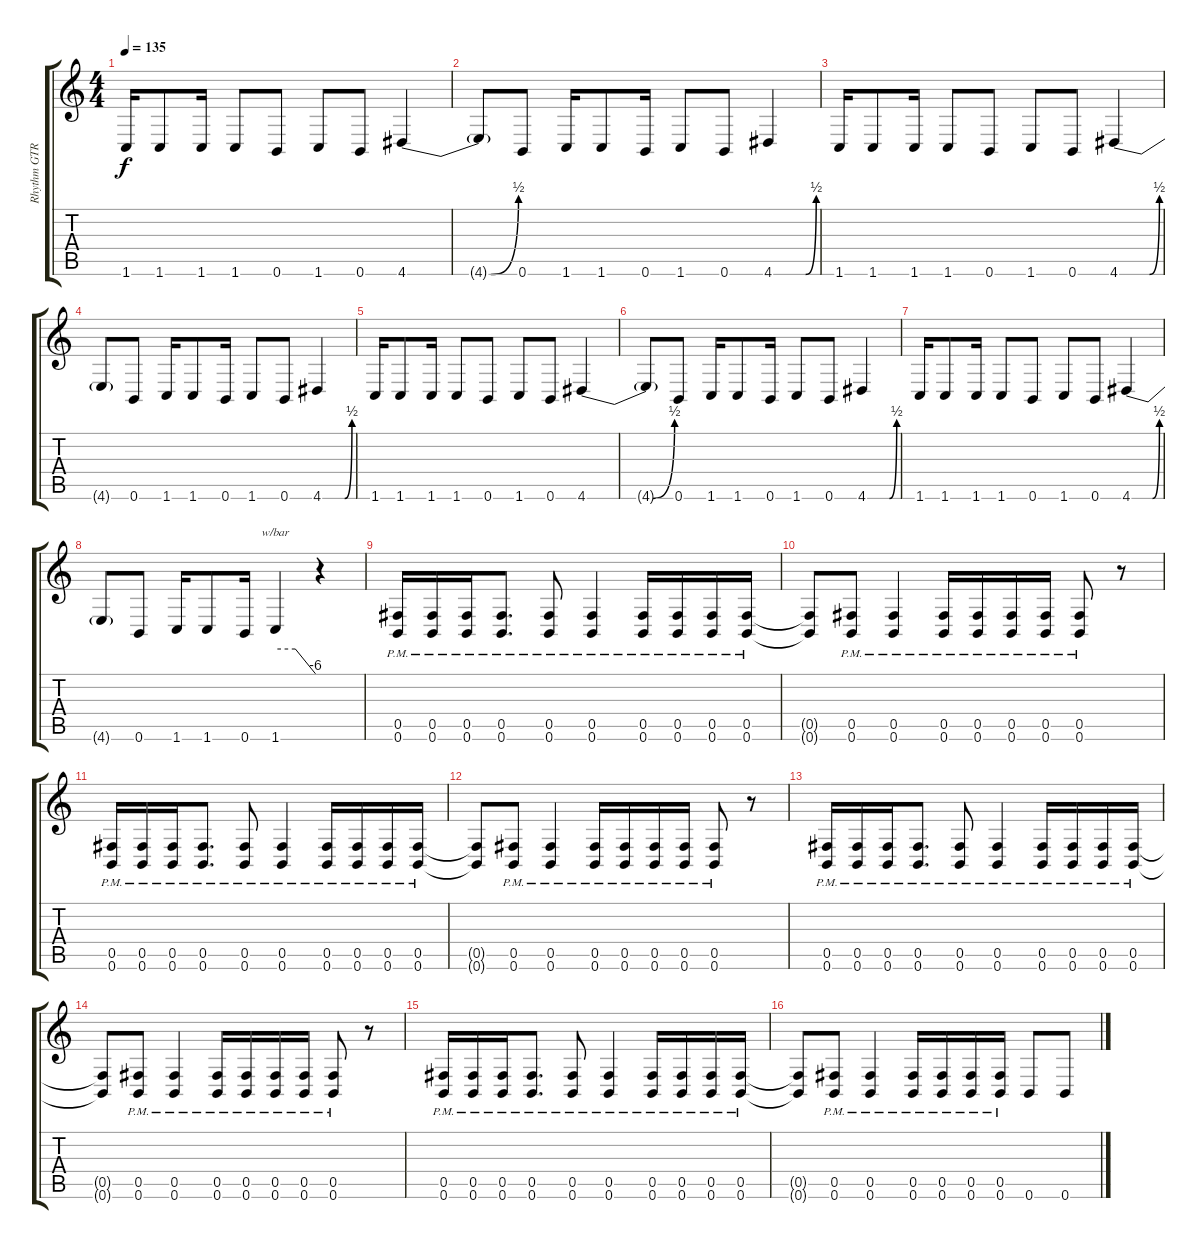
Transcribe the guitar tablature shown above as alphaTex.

\track ("Rhythm GTR L" "Rhythm GTR") {instrument distortionguitar}
\staff {score tabs}
\tuning (Db4 Ab3 E3 B2 Gb2 B1) {hide}
\ts (4 4)
\tempo 135
\clef g2
\ks c
1.6.16{dy f} 1.6.8 1.6.16 1.6.8 0.6.8 1.6.8 0.6.8 4.6{be (custom 0 0 15 0 30 0 45 0 60 2)}.4 |
4.6{t}.8 0.6.8 1.6.16 1.6.8 0.6.16 1.6.8 0.6.8 4.6{be (custom 0 0 15 0 30 0 45 0 60 2)}.4 |
1.6.16 1.6.8 1.6.16 1.6.8 0.6.8 1.6.8 0.6.8 4.6{be (custom 0 0 15 0 30 0 45 0 60 2)}.4 |
4.6{t}.8 0.6.8 1.6.16 1.6.8 0.6.16 1.6.8 0.6.8 4.6{be (custom 0 0 15 0 30 0 45 0 60 2)}.4 |
1.6.16 1.6.8 1.6.16 1.6.8 0.6.8 1.6.8 0.6.8 4.6{be (custom 0 0 15 0 30 0 45 0 60 2)}.4 |
4.6{t}.8 0.6.8 1.6.16 1.6.8 0.6.16 1.6.8 0.6.8 4.6{be (custom 0 0 15 0 30 0 45 0 60 2)}.4 |
1.6.16 1.6.8 1.6.16 1.6.8 0.6.8 1.6.8 0.6.8 4.6{be (custom 0 0 15 0 30 0 45 0 60 2)}.4 |
4.6{t}.8 0.6.8 1.6.16 1.6.8 0.6.16 1.6.4{tbe (custom default 0 0 30 0 60 -24)} r.4 |
(0.5{pm} 0.6{pm}).16 (0.5{pm} 0.6{pm}).16 (0.5{pm} 0.6{pm}).16 (0.5{pm} 0.6{pm}).8{d} (0.5{pm} 0.6{pm}).8 (0.5{pm} 0.6{pm}).4 (0.5{pm} 0.6{pm}).16 (0.5{pm} 0.6{pm}).16 (0.5{pm} 0.6{pm}).16 (0.5{pm} 0.6{pm}).16 |
(0.5{t} 0.6{t}).8 (0.5{pm} 0.6{pm}).8 (0.5{pm} 0.6{pm}).4 (0.5{pm} 0.6{pm}).16 (0.5{pm} 0.6{pm}).16 (0.5{pm} 0.6{pm}).16 (0.5{pm} 0.6{pm}).16 (0.5{pm} 0.6{pm}).8 r.8 |
(0.5{pm} 0.6{pm}).16 (0.5{pm} 0.6{pm}).16 (0.5{pm} 0.6{pm}).16 (0.5{pm} 0.6{pm}).8{d} (0.5{pm} 0.6{pm}).8 (0.5{pm} 0.6{pm}).4 (0.5{pm} 0.6{pm}).16 (0.5{pm} 0.6{pm}).16 (0.5{pm} 0.6{pm}).16 (0.5{pm} 0.6{pm}).16 |
(0.5{t} 0.6{t}).8 (0.5{pm} 0.6{pm}).8 (0.5{pm} 0.6{pm}).4 (0.5{pm} 0.6{pm}).16 (0.5{pm} 0.6{pm}).16 (0.5{pm} 0.6{pm}).16 (0.5{pm} 0.6{pm}).16 (0.5{pm} 0.6{pm}).8 r.8 |
(0.5{pm} 0.6{pm}).16 (0.5{pm} 0.6{pm}).16 (0.5{pm} 0.6{pm}).16 (0.5{pm} 0.6{pm}).8{d} (0.5{pm} 0.6{pm}).8 (0.5{pm} 0.6{pm}).4 (0.5{pm} 0.6{pm}).16 (0.5{pm} 0.6{pm}).16 (0.5{pm} 0.6{pm}).16 (0.5{pm} 0.6{pm}).16 |
(0.5{t} 0.6{t}).8 (0.5{pm} 0.6{pm}).8 (0.5{pm} 0.6{pm}).4 (0.5{pm} 0.6{pm}).16 (0.5{pm} 0.6{pm}).16 (0.5{pm} 0.6{pm}).16 (0.5{pm} 0.6{pm}).16 (0.5{pm} 0.6{pm}).8 r.8 |
(0.5{pm} 0.6{pm}).16 (0.5{pm} 0.6{pm}).16 (0.5{pm} 0.6{pm}).16 (0.5{pm} 0.6{pm}).8{d} (0.5{pm} 0.6{pm}).8 (0.5{pm} 0.6{pm}).4 (0.5{pm} 0.6{pm}).16 (0.5{pm} 0.6{pm}).16 (0.5{pm} 0.6{pm}).16 (0.5{pm} 0.6{pm}).16 |
(0.5{t} 0.6{t}).8 (0.5{pm} 0.6{pm}).8 (0.5{pm} 0.6{pm}).4 (0.5{pm} 0.6{pm}).16 (0.5{pm} 0.6{pm}).16 (0.5{pm} 0.6{pm}).16 (0.5{pm} 0.6{pm}).16 0.6.8 0.6.8
